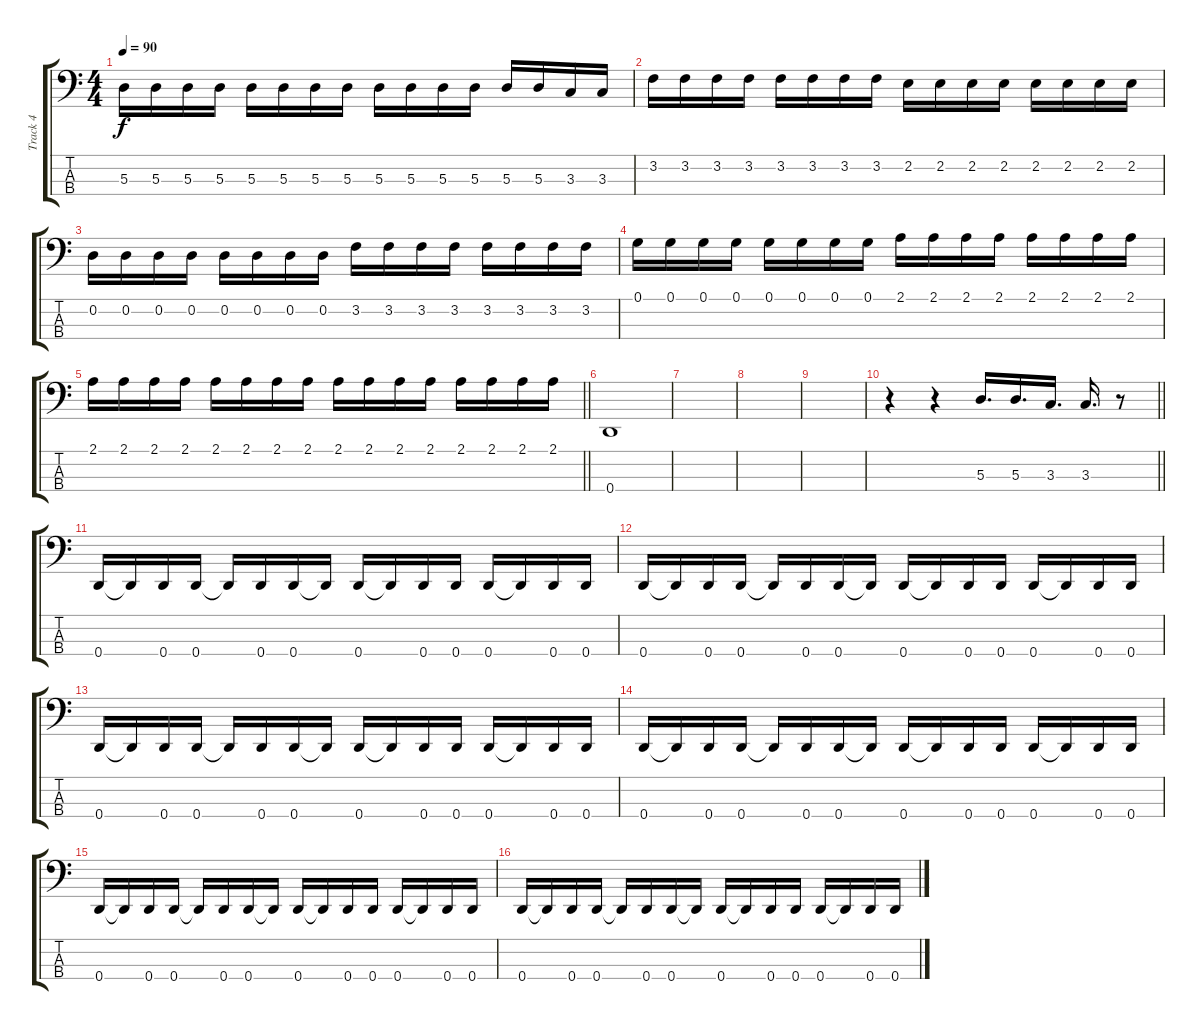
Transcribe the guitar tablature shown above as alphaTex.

\track ("Track 4" "Track 4") {instrument electricbasspick}
\staff {score tabs}
\tuning (G2 D2 A1 D1) {hide}
\ts (4 4)
\tempo 90
\clef f4
\ks c
5.3.16{dy f} 5.3.16 5.3.16 5.3.16 5.3.16 5.3.16 5.3.16 5.3.16 5.3.16 5.3.16 5.3.16 5.3.16 5.3.16 5.3.16 3.3.16 3.3.16 |
3.2.16 3.2.16 3.2.16 3.2.16 3.2.16 3.2.16 3.2.16 3.2.16 2.2.16 2.2.16 2.2.16 2.2.16 2.2.16 2.2.16 2.2.16 2.2.16 |
0.2.16 0.2.16 0.2.16 0.2.16 0.2.16 0.2.16 0.2.16 0.2.16 3.2.16 3.2.16 3.2.16 3.2.16 3.2.16 3.2.16 3.2.16 3.2.16 |
0.1.16 0.1.16 0.1.16 0.1.16 0.1.16 0.1.16 0.1.16 0.1.16 2.1.16 2.1.16 2.1.16 2.1.16 2.1.16 2.1.16 2.1.16 2.1.16 |
\barLineRight lightlight
2.1.16 2.1.16 2.1.16 2.1.16 2.1.16 2.1.16 2.1.16 2.1.16 2.1.16 2.1.16 2.1.16 2.1.16 2.1.16 2.1.16 2.1.16 2.1.16 |
0.4.1 |
|
|
|
\barLineRight lightlight
r.4 r.4 5.3.16{d} 5.3.16{d} 3.3.16{d} 3.3.16{d} r.8 |
\section ("" "")
0.4.16 0.4{t}.16 0.4.16 0.4.16 0.4{t}.16 0.4.16 0.4.16 0.4{t}.16 0.4.16 0.4{t}.16 0.4.16 0.4.16 0.4.16 0.4{t}.16 0.4.16 0.4.16 |
0.4.16 0.4{t}.16 0.4.16 0.4.16 0.4{t}.16 0.4.16 0.4.16 0.4{t}.16 0.4.16 0.4{t}.16 0.4.16 0.4.16 0.4.16 0.4{t}.16 0.4.16 0.4.16 |
0.4.16 0.4{t}.16 0.4.16 0.4.16 0.4{t}.16 0.4.16 0.4.16 0.4{t}.16 0.4.16 0.4{t}.16 0.4.16 0.4.16 0.4.16 0.4{t}.16 0.4.16 0.4.16 |
0.4.16 0.4{t}.16 0.4.16 0.4.16 0.4{t}.16 0.4.16 0.4.16 0.4{t}.16 0.4.16 0.4{t}.16 0.4.16 0.4.16 0.4.16 0.4{t}.16 0.4.16 0.4.16 |
0.4.16 0.4{t}.16 0.4.16 0.4.16 0.4{t}.16 0.4.16 0.4.16 0.4{t}.16 0.4.16 0.4{t}.16 0.4.16 0.4.16 0.4.16 0.4{t}.16 0.4.16 0.4.16 |
0.4.16 0.4{t}.16 0.4.16 0.4.16 0.4{t}.16 0.4.16 0.4.16 0.4{t}.16 0.4.16 0.4{t}.16 0.4.16 0.4.16 0.4.16 0.4{t}.16 0.4.16 0.4.16
